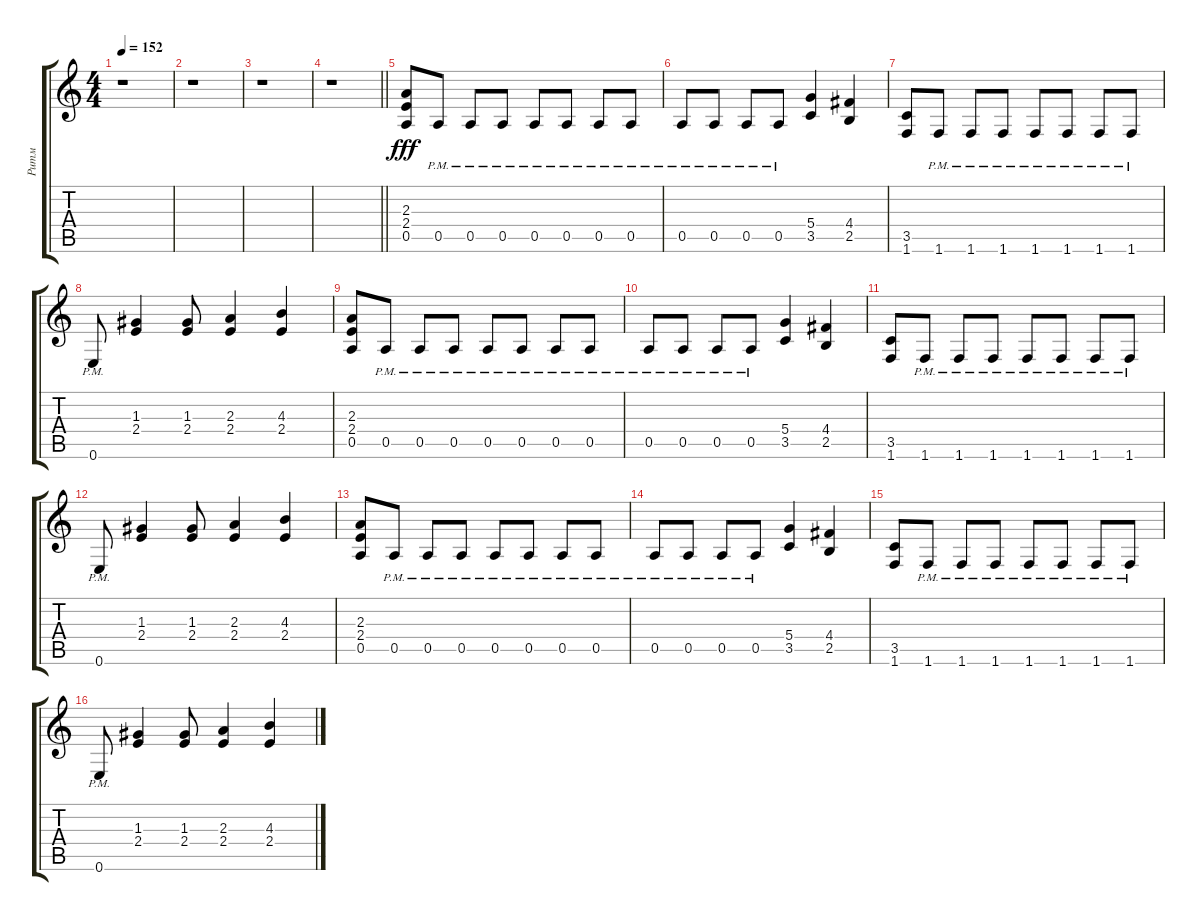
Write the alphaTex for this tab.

\track ("Ритм" "Ритм") {instrument distortionguitar}
\staff {score tabs}
\tuning (E4 B3 G3 D3 A2 E2) {hide}
\ts (4 4)
\tempo 152
\clef g2
\ks c
r.1{dy fff} |
r.1 |
r.1 |
\barLineRight lightlight
r.1 |
(2.3 2.4 0.5).8 0.5{pm}.8 0.5{pm}.8 0.5{pm}.8 0.5{pm}.8 0.5{pm}.8 0.5{pm}.8 0.5{pm}.8 |
0.5{pm}.8 0.5{pm}.8 0.5{pm}.8 0.5{pm}.8 (5.4 3.5).4 (4.4 2.5).4 |
(3.5 1.6).8 1.6{pm}.8 1.6{pm}.8 1.6{pm}.8 1.6{pm}.8 1.6{pm}.8 1.6{pm}.8 1.6{pm}.8 |
0.6{pm}.8 (1.3 2.4).4 (1.3 2.4).8 (2.3 2.4).4 (4.3 2.4).4 |
(2.3 2.4 0.5).8 0.5{pm}.8 0.5{pm}.8 0.5{pm}.8 0.5{pm}.8 0.5{pm}.8 0.5{pm}.8 0.5{pm}.8 |
0.5{pm}.8 0.5{pm}.8 0.5{pm}.8 0.5{pm}.8 (5.4 3.5).4 (4.4 2.5).4 |
(3.5 1.6).8 1.6{pm}.8 1.6{pm}.8 1.6{pm}.8 1.6{pm}.8 1.6{pm}.8 1.6{pm}.8 1.6{pm}.8 |
0.6{pm}.8 (1.3 2.4).4 (1.3 2.4).8 (2.3 2.4).4 (4.3 2.4).4 |
(2.3 2.4 0.5).8 0.5{pm}.8 0.5{pm}.8 0.5{pm}.8 0.5{pm}.8 0.5{pm}.8 0.5{pm}.8 0.5{pm}.8 |
0.5{pm}.8 0.5{pm}.8 0.5{pm}.8 0.5{pm}.8 (5.4 3.5).4 (4.4 2.5).4 |
(3.5 1.6).8 1.6{pm}.8 1.6{pm}.8 1.6{pm}.8 1.6{pm}.8 1.6{pm}.8 1.6{pm}.8 1.6{pm}.8 |
0.6{pm}.8 (1.3 2.4).4 (1.3 2.4).8 (2.3 2.4).4 (4.3 2.4).4
